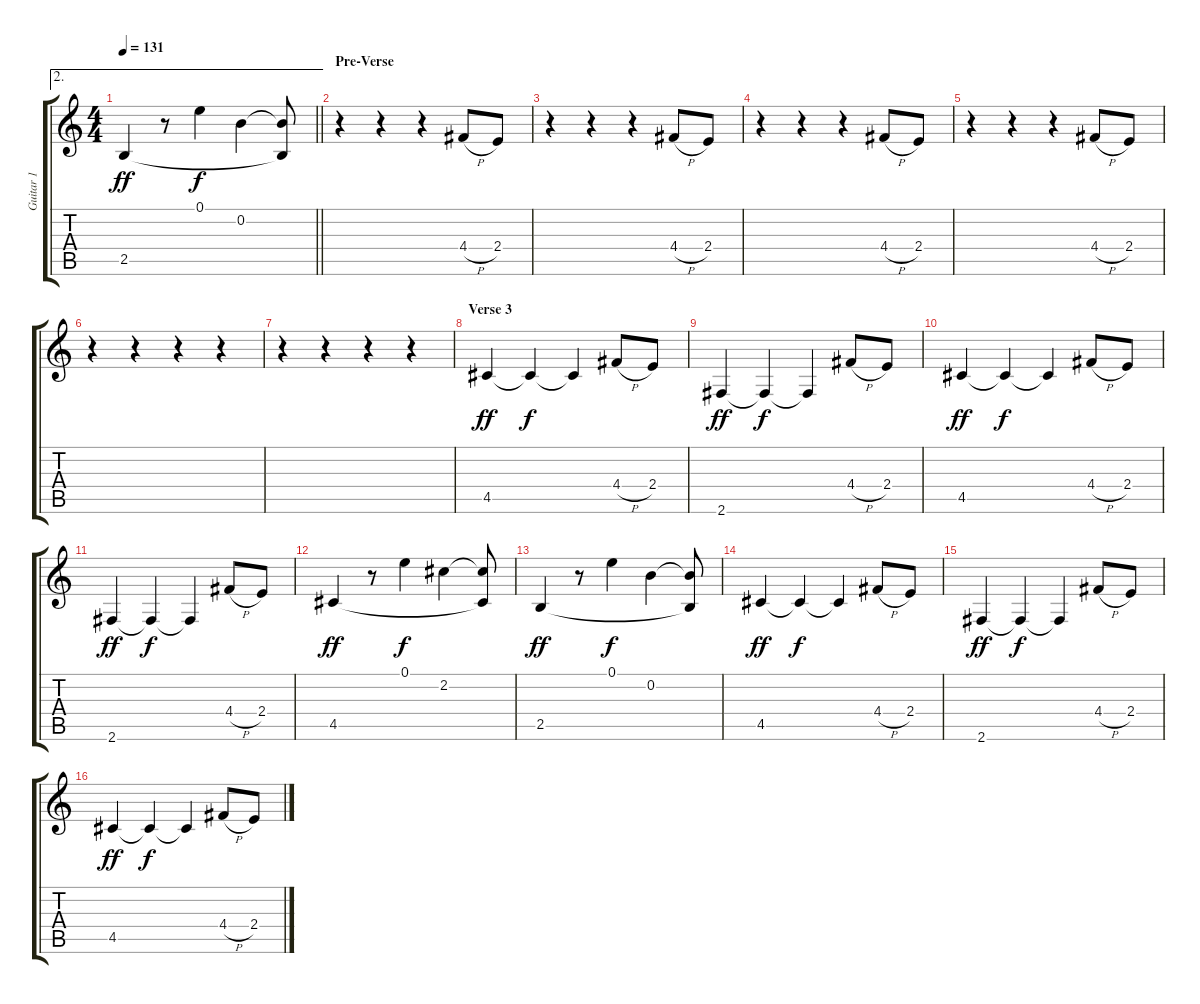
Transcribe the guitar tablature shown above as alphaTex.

\track ("Guitar 1" "Guitar 1") {instrument distortionguitar}
\staff {score tabs}
\tuning (E4 B3 G3 D3 A2 E2) {hide}
\ae 2
\ts (4 4)
\tempo 131
\clef g2
\barLineRight lightlight
\ks c
2.5.4{dy ff} r.8 0.1.4{dy f} 0.2.4 (0.2{t} 2.5{t}).8 |
\section ("" "Pre-Verse")
r.4 r.4 r.4 4.4{h}.8 2.4.8 |
r.4 r.4 r.4 4.4{h}.8 2.4.8 |
r.4 r.4 r.4 4.4{h}.8 2.4.8 |
r.4 r.4 r.4 4.4{h}.8 2.4.8 |
r.4 r.4 r.4 r.4 |
r.4 r.4 r.4 r.4 |
\section ("" "Verse 3")
4.5.4{dy ff} 4.5{t}.4{dy f} 4.5{t}.4 4.4{h}.8 2.4.8 |
2.6.4{dy ff} 2.6{t}.4{dy f} 2.6{t}.4 4.4{h}.8 2.4.8 |
4.5.4{dy ff} 4.5{t}.4{dy f} 4.5{t}.4 4.4{h}.8 2.4.8 |
2.6.4{dy ff} 2.6{t}.4{dy f} 2.6{t}.4 4.4{h}.8 2.4.8 |
4.5.4{dy ff} r.8 0.1.4{dy f} 2.2.4 (2.2{t} 4.5{t}).8 |
2.5.4{dy ff} r.8 0.1.4{dy f} 0.2.4 (0.2{t} 2.5{t}).8 |
4.5.4{dy ff} 4.5{t}.4{dy f} 4.5{t}.4 4.4{h}.8 2.4.8 |
2.6.4{dy ff} 2.6{t}.4{dy f} 2.6{t}.4 4.4{h}.8 2.4.8 |
4.5.4{dy ff} 4.5{t}.4{dy f} 4.5{t}.4 4.4{h}.8 2.4.8
